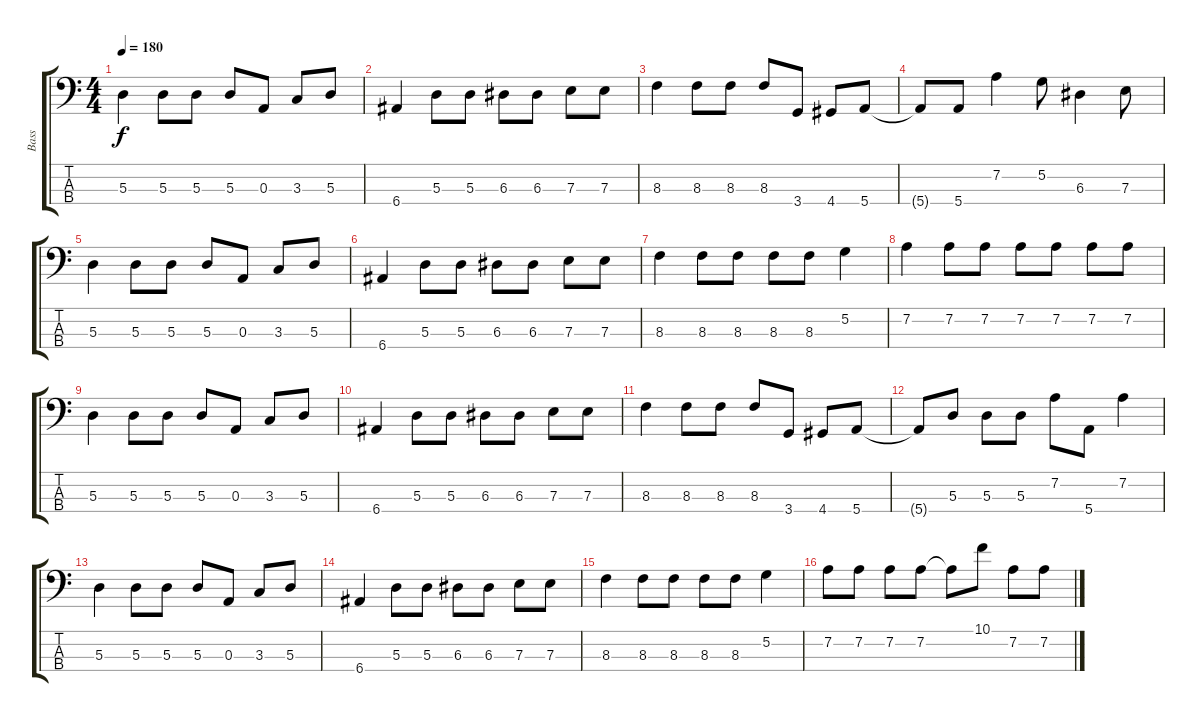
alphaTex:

\track ("Bass" "Bass") {instrument electricbassfinger}
\staff {score tabs}
\tuning (G2 D2 A1 E1) {hide}
\ts (4 4)
\tempo 180
\clef f4
\ks c
5.3.4{dy f} 5.3.8 5.3.8 5.3.8 0.3.8 3.3.8 5.3.8 |
6.4.4 5.3.8 5.3.8 6.3.8 6.3.8 7.3.8 7.3.8 |
8.3.4 8.3.8 8.3.8 8.3.8 3.4.8 4.4.8 5.4.8 |
5.4{t}.8 5.4.8 7.2.4 5.2.8 6.3.4 7.3.8 |
5.3.4 5.3.8 5.3.8 5.3.8 0.3.8 3.3.8 5.3.8 |
6.4.4 5.3.8 5.3.8 6.3.8 6.3.8 7.3.8 7.3.8 |
8.3.4 8.3.8 8.3.8 8.3.8 8.3.8 5.2.4 |
7.2.4 7.2.8 7.2.8 7.2.8 7.2.8 7.2.8 7.2.8 |
5.3.4 5.3.8 5.3.8 5.3.8 0.3.8 3.3.8 5.3.8 |
6.4.4 5.3.8 5.3.8 6.3.8 6.3.8 7.3.8 7.3.8 |
8.3.4 8.3.8 8.3.8 8.3.8 3.4.8 4.4.8 5.4.8 |
5.4{t}.8 5.3.8 5.3.8 5.3.8 7.2.8 5.4.8 7.2.4 |
5.3.4 5.3.8 5.3.8 5.3.8 0.3.8 3.3.8 5.3.8 |
6.4.4 5.3.8 5.3.8 6.3.8 6.3.8 7.3.8 7.3.8 |
8.3.4 8.3.8 8.3.8 8.3.8 8.3.8 5.2.4 |
7.2.8 7.2.8 7.2.8 7.2.8 7.2{t}.8 10.1.8 7.2.8 7.2.8
